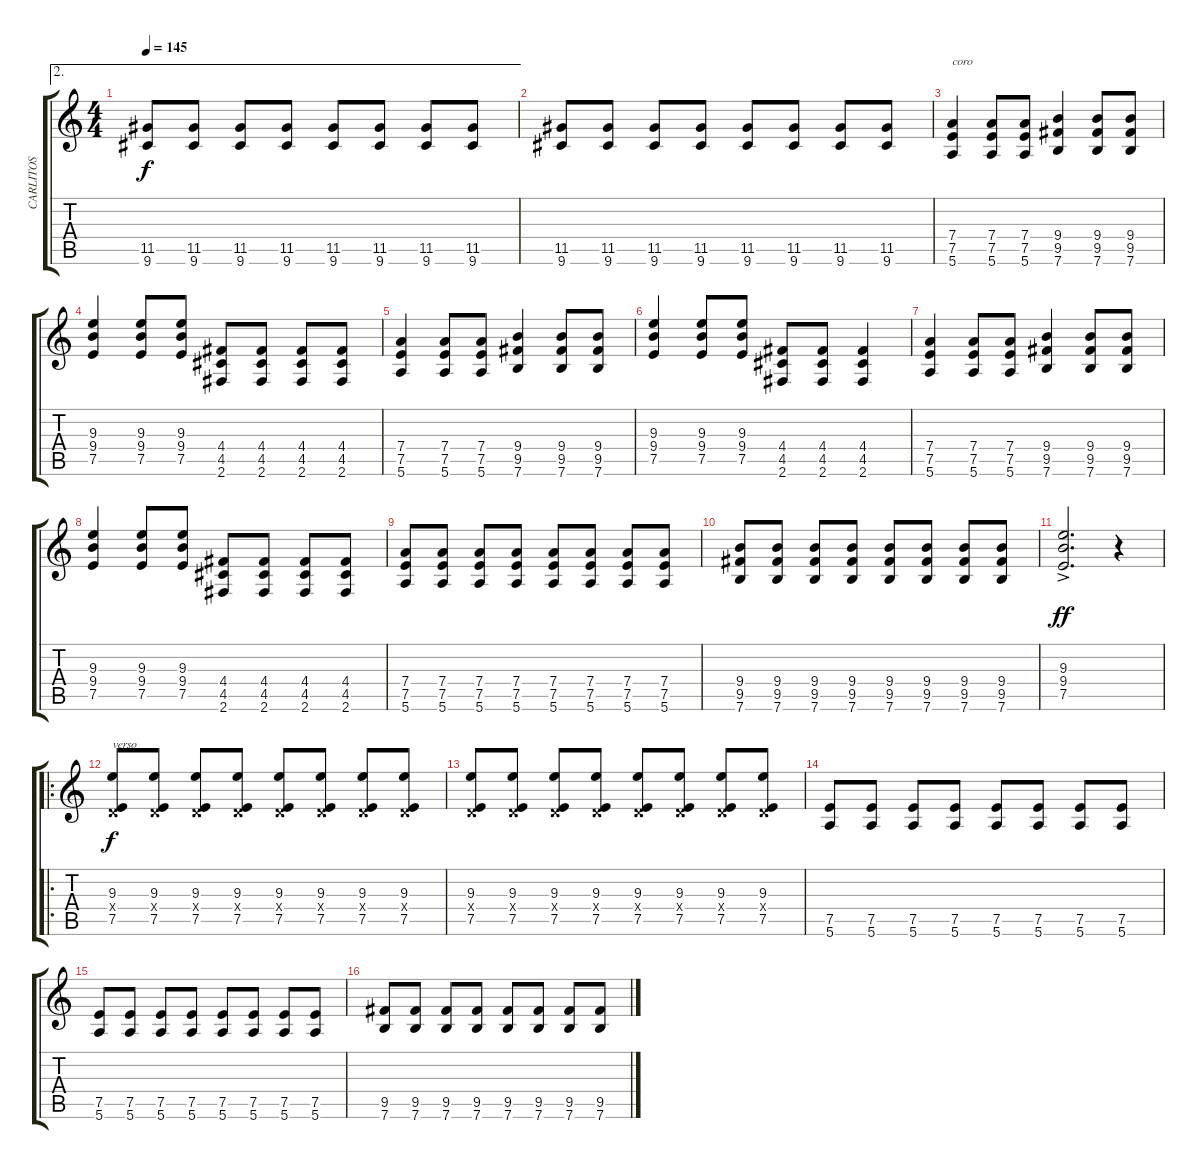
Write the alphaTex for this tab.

\track ("CARLITOS" "CARLITOS") {instrument distortionguitar}
\staff {score tabs}
\tuning (E4 B3 G3 D3 A2 E2) {hide}
\ae 2
\ts (4 4)
\tempo 145
\clef g2
\ks c
(11.5 9.6).8{dy f} (11.5 9.6).8 (11.5 9.6).8 (11.5 9.6).8 (11.5 9.6).8 (11.5 9.6).8 (11.5 9.6).8 (11.5 9.6).8 |
(11.5 9.6).8 (11.5 9.6).8 (11.5 9.6).8 (11.5 9.6).8 (11.5 9.6).8 (11.5 9.6).8 (11.5 9.6).8 (11.5 9.6).8 |
(7.4 7.5 5.6).4{txt "coro"} (7.4 7.5 5.6).8 (7.4 7.5 5.6).8 (9.4 9.5 7.6).4 (9.4 9.5 7.6).8 (9.4 9.5 7.6).8 |
(9.3 9.4 7.5).4 (9.3 9.4 7.5).8 (9.3 9.4 7.5).8 (4.4 4.5 2.6).8 (4.4 4.5 2.6).8 (4.4 4.5 2.6).8 (4.4 4.5 2.6).8 |
(7.4 7.5 5.6).4 (7.4 7.5 5.6).8 (7.4 7.5 5.6).8 (9.4 9.5 7.6).4 (9.4 9.5 7.6).8 (9.4 9.5 7.6).8 |
(9.3 9.4 7.5).4 (9.3 9.4 7.5).8 (9.3 9.4 7.5).8 (4.4 4.5 2.6).8 (4.4 4.5 2.6).8 (4.4 4.5 2.6).4 |
(7.4 7.5 5.6).4 (7.4 7.5 5.6).8 (7.4 7.5 5.6).8 (9.4 9.5 7.6).4 (9.4 9.5 7.6).8 (9.4 9.5 7.6).8 |
(9.3 9.4 7.5).4 (9.3 9.4 7.5).8 (9.3 9.4 7.5).8 (4.4 4.5 2.6).8 (4.4 4.5 2.6).8 (4.4 4.5 2.6).8 (4.4 4.5 2.6).8 |
(7.4 7.5 5.6).8 (7.4 7.5 5.6).8 (7.4 7.5 5.6).8 (7.4 7.5 5.6).8 (7.4 7.5 5.6).8 (7.4 7.5 5.6).8 (7.4 7.5 5.6).8 (7.4 7.5 5.6).8 |
(9.4 9.5 7.6).8 (9.4 9.5 7.6).8 (9.4 9.5 7.6).8 (9.4 9.5 7.6).8 (9.4 9.5 7.6).8 (9.4 9.5 7.6).8 (9.4 9.5 7.6).8 (9.4 9.5 7.6).8 |
(9.3{ac} 9.4 7.5).2{d dy ff} r.4 |
\ro
(9.3 0.4{x} 7.5).8{txt "verso" dy f} (9.3 0.4{x} 7.5).8 (9.3 0.4{x} 7.5).8 (9.3 0.4{x} 7.5).8 (9.3 0.4{x} 7.5).8 (9.3 0.4{x} 7.5).8 (9.3 0.4{x} 7.5).8 (9.3 0.4{x} 7.5).8 |
(9.3 0.4{x} 7.5).8 (9.3 0.4{x} 7.5).8 (9.3 0.4{x} 7.5).8 (9.3 0.4{x} 7.5).8 (9.3 0.4{x} 7.5).8 (9.3 0.4{x} 7.5).8 (9.3 0.4{x} 7.5).8 (9.3 0.4{x} 7.5).8 |
(7.5 5.6).8 (7.5 5.6).8 (7.5 5.6).8 (7.5 5.6).8 (7.5 5.6).8 (7.5 5.6).8 (7.5 5.6).8 (7.5 5.6).8 |
(7.5 5.6).8 (7.5 5.6).8 (7.5 5.6).8 (7.5 5.6).8 (7.5 5.6).8 (7.5 5.6).8 (7.5 5.6).8 (7.5 5.6).8 |
(9.5 7.6).8 (9.5 7.6).8 (9.5 7.6).8 (9.5 7.6).8 (9.5 7.6).8 (9.5 7.6).8 (9.5 7.6).8 (9.5 7.6).8
